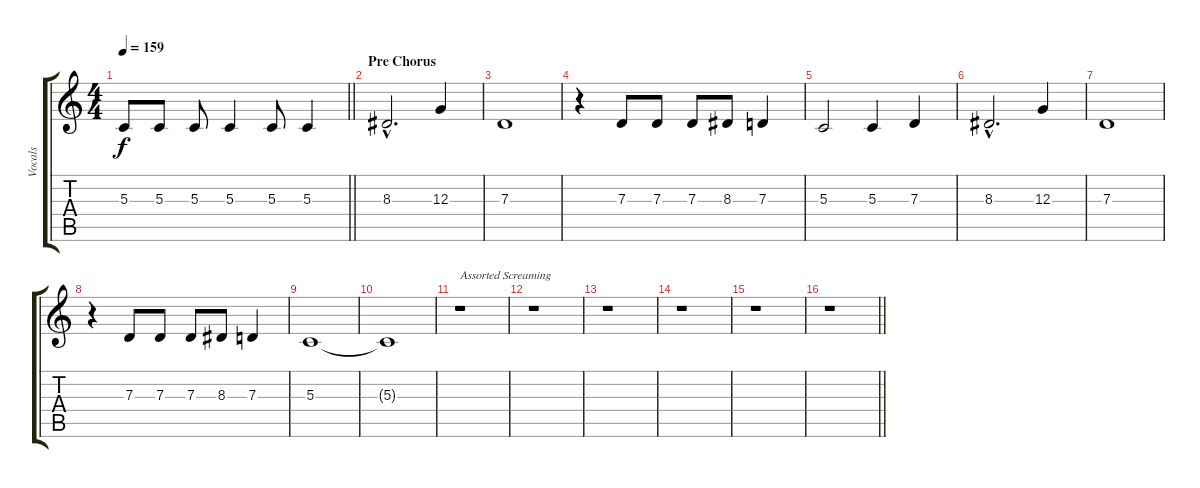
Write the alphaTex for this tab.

\track ("Vocals" "Vocals") {instrument tenorsax}
\staff {score tabs}
\tuning (E4 B3 G3 D3 A2 E2) {hide}
\ts (4 4)
\tempo 159
\clef g2
\barLineRight lightlight
\ks c
5.3.8{dy f} 5.3.8 5.3.8 5.3.4 5.3.8 5.3.4 |
\section ("" "Pre Chorus")
8.3{hac}.2{d} 12.3.4 |
7.3.1 |
r.4 7.3.8 7.3.8 7.3.8 8.3.8 7.3.4 |
5.3.2 5.3.4 7.3.4 |
8.3{hac}.2{d} 12.3.4 |
7.3.1 |
r.4 7.3.8 7.3.8 7.3.8 8.3.8 7.3.4 |
5.3.1 |
5.3{t}.1 |
r.1{txt "Assorted Screaming"} |
r.1 |
r.1 |
r.1 |
r.1 |
\barLineRight lightlight
r.1
